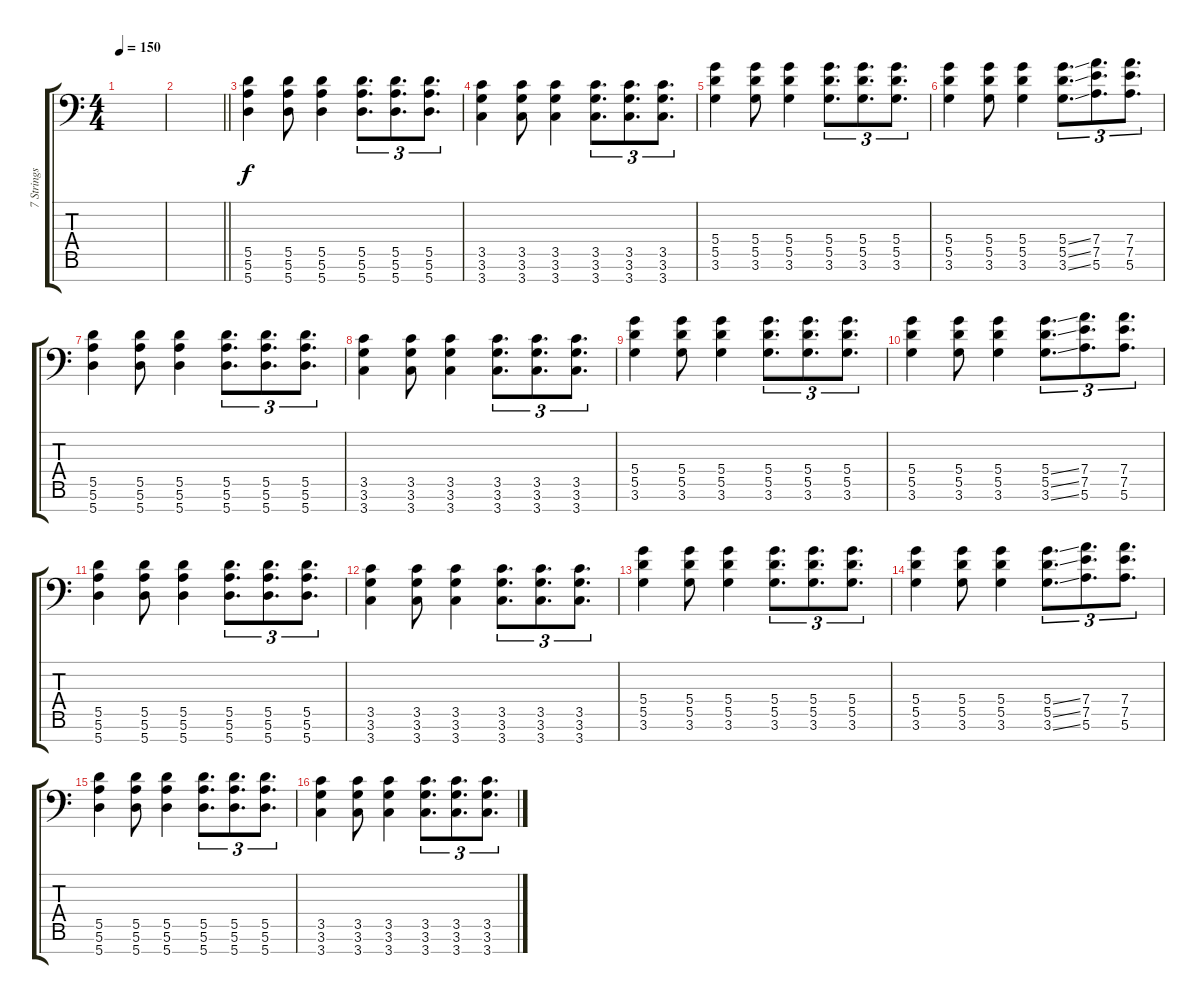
\track ("7 Strings Guitar AEADGBE Tuning" "7 Strings ") {instrument distortionguitar}
\staff {score tabs}
\tuning (E4 B3 G3 D3 A2 E2 A1) {hide}
\ts (4 4)
\tempo 150
\clef f4
\ks c
|
\barLineRight lightlight
|
(5.5 5.6 5.7).4 (5.5 5.6 5.7).8 (5.5 5.6 5.7).4 (5.5 5.6 5.7).8{d tu (3 2) beam merge} (5.5 5.6 5.7).8{d tu (3 2)} (5.5 5.6 5.7).8{d tu (3 2)} |
(3.5 3.6 3.7).4 (3.5 3.6 3.7).8 (3.5 3.6 3.7).4 (3.5 3.6 3.7).8{d tu (3 2) beam merge} (3.5 3.6 3.7).8{d tu (3 2)} (3.5 3.6 3.7).8{d tu (3 2)} |
(5.4 5.5 3.6).4 (5.4 5.5 3.6).8 (5.4 5.5 3.6).4 (5.4 5.5 3.6).8{d tu (3 2) beam merge} (5.4 5.5 3.6).8{d tu (3 2)} (5.4 5.5 3.6).8{d tu (3 2)} |
(5.4 5.5 3.6).4 (5.4 5.5 3.6).8 (5.4 5.5 3.6).4 (5.4{ss} 5.5{ss} 3.6{ss}).8{d tu (3 2) beam merge} (7.4 7.5 5.6).8{d tu (3 2)} (7.4 7.5 5.6).8{d tu (3 2)} |
(5.5 5.6 5.7).4 (5.5 5.6 5.7).8 (5.5 5.6 5.7).4 (5.5 5.6 5.7).8{d tu (3 2) beam merge} (5.5 5.6 5.7).8{d tu (3 2)} (5.5 5.6 5.7).8{d tu (3 2)} |
(3.5 3.6 3.7).4 (3.5 3.6 3.7).8 (3.5 3.6 3.7).4 (3.5 3.6 3.7).8{d tu (3 2) beam merge} (3.5 3.6 3.7).8{d tu (3 2)} (3.5 3.6 3.7).8{d tu (3 2)} |
(5.4 5.5 3.6).4 (5.4 5.5 3.6).8 (5.4 5.5 3.6).4 (5.4 5.5 3.6).8{d tu (3 2) beam merge} (5.4 5.5 3.6).8{d tu (3 2)} (5.4 5.5 3.6).8{d tu (3 2)} |
(5.4 5.5 3.6).4 (5.4 5.5 3.6).8 (5.4 5.5 3.6).4 (5.4{ss} 5.5{ss} 3.6{ss}).8{d tu (3 2) beam merge} (7.4 7.5 5.6).8{d tu (3 2)} (7.4 7.5 5.6).8{d tu (3 2)} |
(5.5 5.6 5.7).4 (5.5 5.6 5.7).8 (5.5 5.6 5.7).4 (5.5 5.6 5.7).8{d tu (3 2) beam merge} (5.5 5.6 5.7).8{d tu (3 2)} (5.5 5.6 5.7).8{d tu (3 2)} |
(3.5 3.6 3.7).4 (3.5 3.6 3.7).8 (3.5 3.6 3.7).4 (3.5 3.6 3.7).8{d tu (3 2) beam merge} (3.5 3.6 3.7).8{d tu (3 2)} (3.5 3.6 3.7).8{d tu (3 2)} |
(5.4 5.5 3.6).4 (5.4 5.5 3.6).8 (5.4 5.5 3.6).4 (5.4 5.5 3.6).8{d tu (3 2) beam merge} (5.4 5.5 3.6).8{d tu (3 2)} (5.4 5.5 3.6).8{d tu (3 2)} |
(5.4 5.5 3.6).4 (5.4 5.5 3.6).8 (5.4 5.5 3.6).4 (5.4{ss} 5.5{ss} 3.6{ss}).8{d tu (3 2) beam merge} (7.4 7.5 5.6).8{d tu (3 2)} (7.4 7.5 5.6).8{d tu (3 2)} |
(5.5 5.6 5.7).4 (5.5 5.6 5.7).8 (5.5 5.6 5.7).4 (5.5 5.6 5.7).8{d tu (3 2) beam merge} (5.5 5.6 5.7).8{d tu (3 2)} (5.5 5.6 5.7).8{d tu (3 2)} |
(3.5 3.6 3.7).4 (3.5 3.6 3.7).8 (3.5 3.6 3.7).4 (3.5 3.6 3.7).8{d tu (3 2) beam merge} (3.5 3.6 3.7).8{d tu (3 2)} (3.5 3.6 3.7).8{d tu (3 2)}
